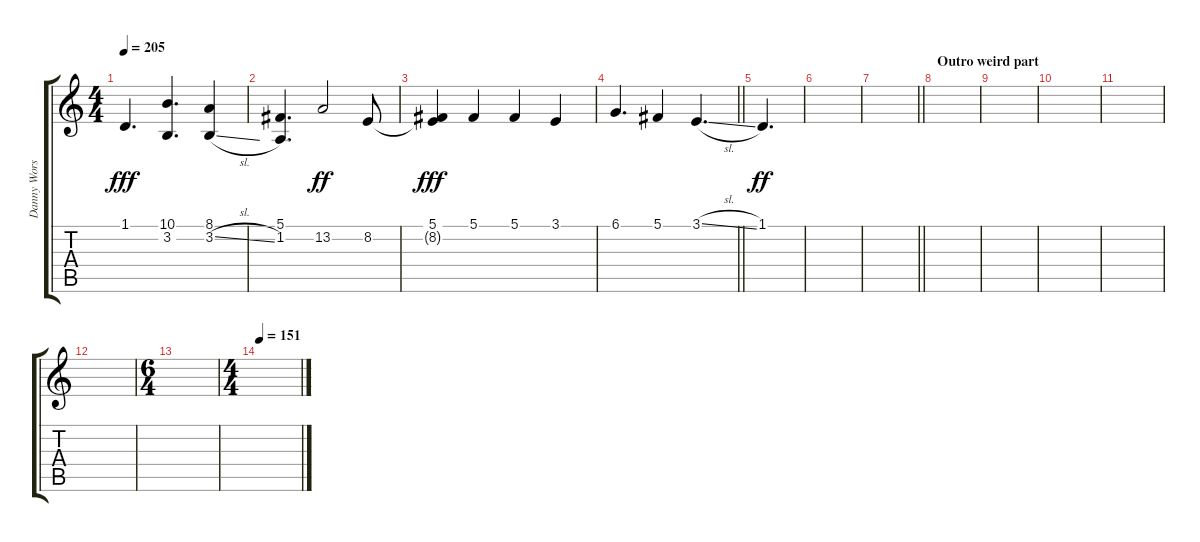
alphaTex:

\track ("Danny Worsnop" "Danny Wors") {instrument flute}
\staff {score tabs}
\tuning (Db4 Ab3 E3 B2 Gb2 B1) {hide}
\ts (4 4)
\tempo 205
\clef g2
\ks c
1.1.4{d dy fff} (10.1 3.2).4{d} (8.1 3.2{sl}).4 |
(5.1 1.2).4{d} 13.2.2{dy ff} 8.2.8 |
(5.1 8.2{t}).4{dy fff} 5.1.4 5.1.4 3.1.4 |
\barLineRight lightlight
6.1.4{d} 5.1.4 3.1{sl}.4{d} |
1.1.4{d dy ff} |
|
\barLineRight lightlight
|
\section ("" "Outro weird part")
|
|
|
|
|
\ts (6 4)
|
\ts (4 4)
\tempo 150
\tempo 151
